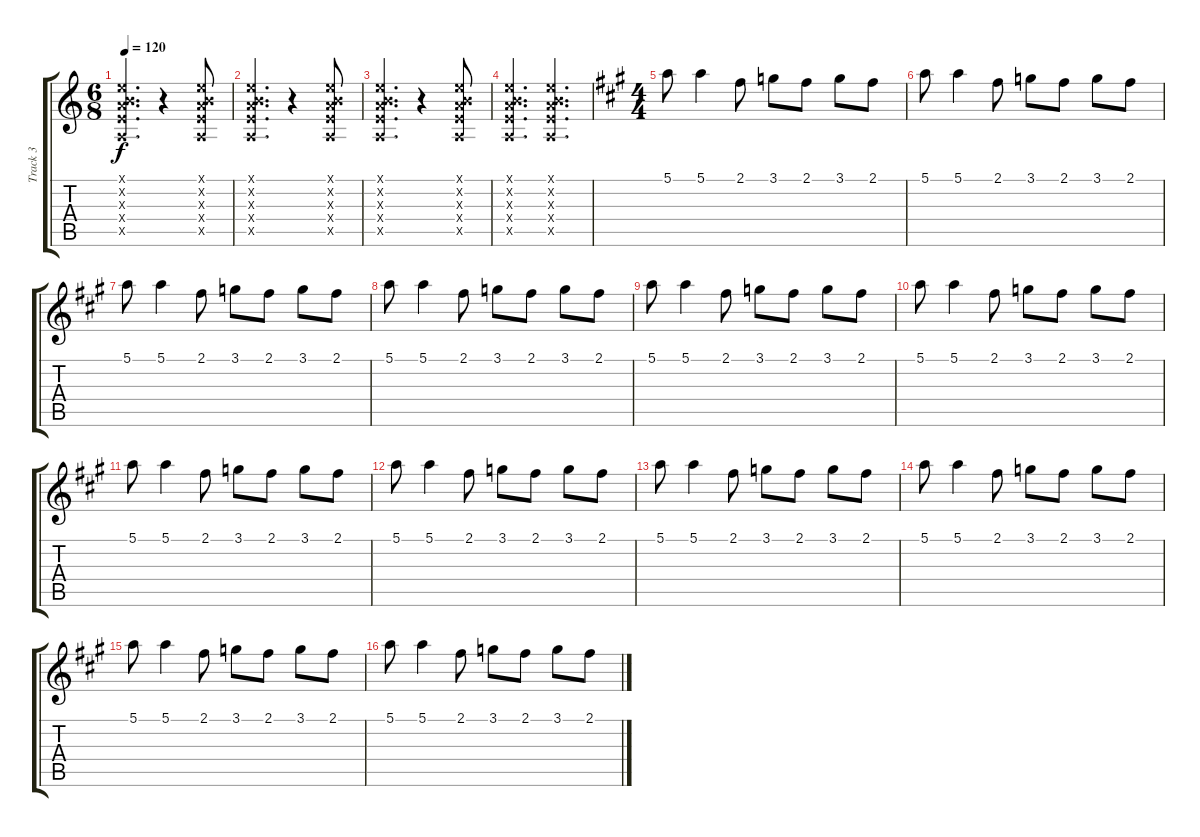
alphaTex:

\track ("Track 3" "Track 3") {instrument acousticguitarnylon}
\staff {score tabs}
\tuning (E4 B3 G3 D3 A2 E2) {hide}
\ts (6 8)
\tempo 120
\clef g2
\ks c
(0.1{x} 0.2{x} 2.3{x} 2.4{x} 0.5{x}).4{d dy f} r.4 (0.1{x} 0.2{x} 2.3{x} 2.4{x} 0.5{x}).8 |
(0.1{x} 0.2{x} 2.3{x} 2.4{x} 0.5{x}).4{d} r.4 (0.1{x} 0.2{x} 2.3{x} 2.4{x} 0.5{x}).8 |
(0.1{x} 0.2{x} 2.3{x} 2.4{x} 0.5{x}).4{d} r.4 (0.1{x} 0.2{x} 2.3{x} 2.4{x} 0.5{x}).8 |
(0.1{x} 0.2{x} 2.3{x} 2.4{x} 0.5{x}).4{d} (0.1{x} 0.2{x} 2.3{x} 2.4{x} 0.5{x}).4{d} |
\ts (4 4)
\ks a
5.1.8 5.1.4 2.1.8 3.1.8 2.1.8 3.1.8 2.1.8 |
5.1.8 5.1.4 2.1.8 3.1.8 2.1.8 3.1.8 2.1.8 |
5.1.8 5.1.4 2.1.8 3.1.8 2.1.8 3.1.8 2.1.8 |
5.1.8 5.1.4 2.1.8 3.1.8 2.1.8 3.1.8 2.1.8 |
5.1.8 5.1.4 2.1.8 3.1.8 2.1.8 3.1.8 2.1.8 |
5.1.8 5.1.4 2.1.8 3.1.8 2.1.8 3.1.8 2.1.8 |
5.1.8 5.1.4 2.1.8 3.1.8 2.1.8 3.1.8 2.1.8 |
5.1.8 5.1.4 2.1.8 3.1.8 2.1.8 3.1.8 2.1.8 |
5.1.8 5.1.4 2.1.8 3.1.8 2.1.8 3.1.8 2.1.8 |
5.1.8 5.1.4 2.1.8 3.1.8 2.1.8 3.1.8 2.1.8 |
5.1.8 5.1.4 2.1.8 3.1.8 2.1.8 3.1.8 2.1.8 |
5.1.8 5.1.4 2.1.8 3.1.8 2.1.8 3.1.8 2.1.8
